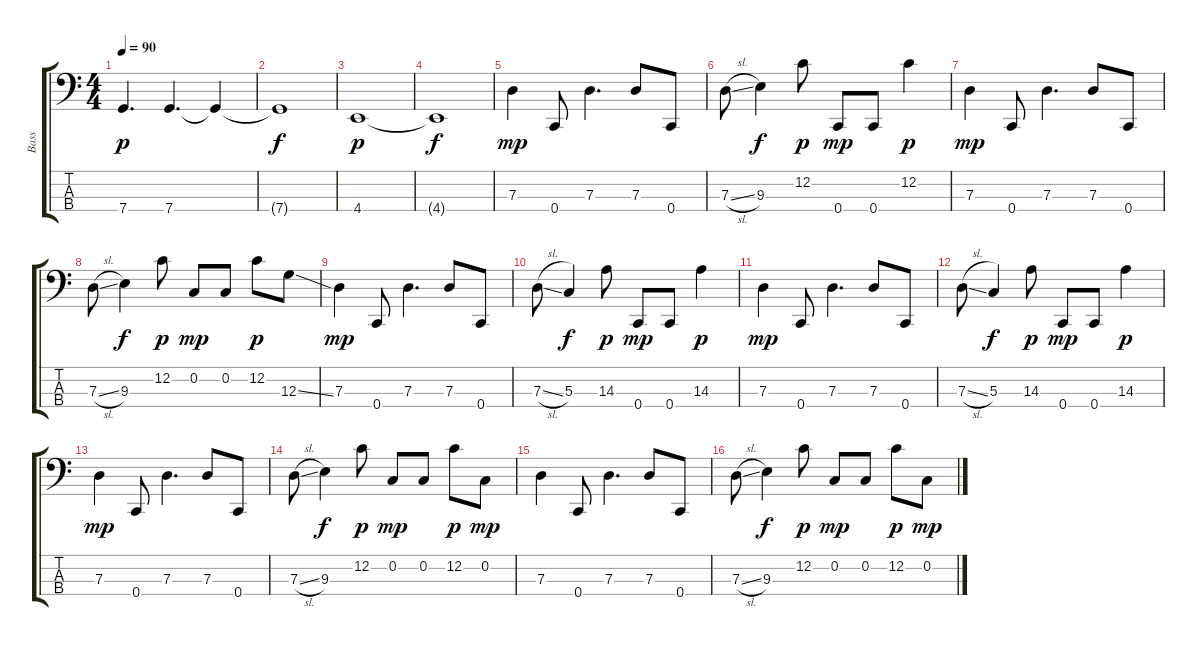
\track ("Bass" "Bass") {instrument electricbassfinger}
\staff {score tabs}
\tuning (G2 C2 G1 C1) {hide}
\ts (4 4)
\tempo 90
\clef f4
\ks c
7.4.4{d dy p} 7.4.4{d} 7.4{t}.4 |
7.4{t}.1{dy f} |
4.4.1{dy p} |
4.4{t}.1{dy f} |
7.3.4{dy mp} 0.4.8 7.3.4{d} 7.3.8 0.4.8 |
7.3{sl}.8 9.3.4{dy f} 12.2.8{dy p} 0.4.8{dy mp} 0.4.8 12.2.4{dy p} |
7.3.4{dy mp} 0.4.8 7.3.4{d} 7.3.8 0.4.8 |
7.3{sl}.8 9.3.4{dy f} 12.2.8{dy p} 0.2.8{dy mp} 0.2.8 12.2.8{dy p} 12.3{ss}.8 |
7.3.4{dy mp} 0.4.8 7.3.4{d} 7.3.8 0.4.8 |
7.3{sl}.8 5.3.4{dy f} 14.3.8{dy p} 0.4.8{dy mp} 0.4.8 14.3.4{dy p} |
7.3.4{dy mp} 0.4.8 7.3.4{d} 7.3.8 0.4.8 |
7.3{sl}.8 5.3.4{dy f} 14.3.8{dy p} 0.4.8{dy mp} 0.4.8 14.3.4{dy p} |
7.3.4{dy mp} 0.4.8 7.3.4{d} 7.3.8 0.4.8 |
7.3{sl}.8 9.3.4{dy f} 12.2.8{dy p} 0.2.8{dy mp} 0.2.8 12.2.8{dy p} 0.2.8{dy mp} |
7.3.4 0.4.8 7.3.4{d} 7.3.8 0.4.8 |
7.3{sl}.8 9.3.4{dy f} 12.2.8{dy p} 0.2.8{dy mp} 0.2.8 12.2.8{dy p} 0.2.8{dy mp}
